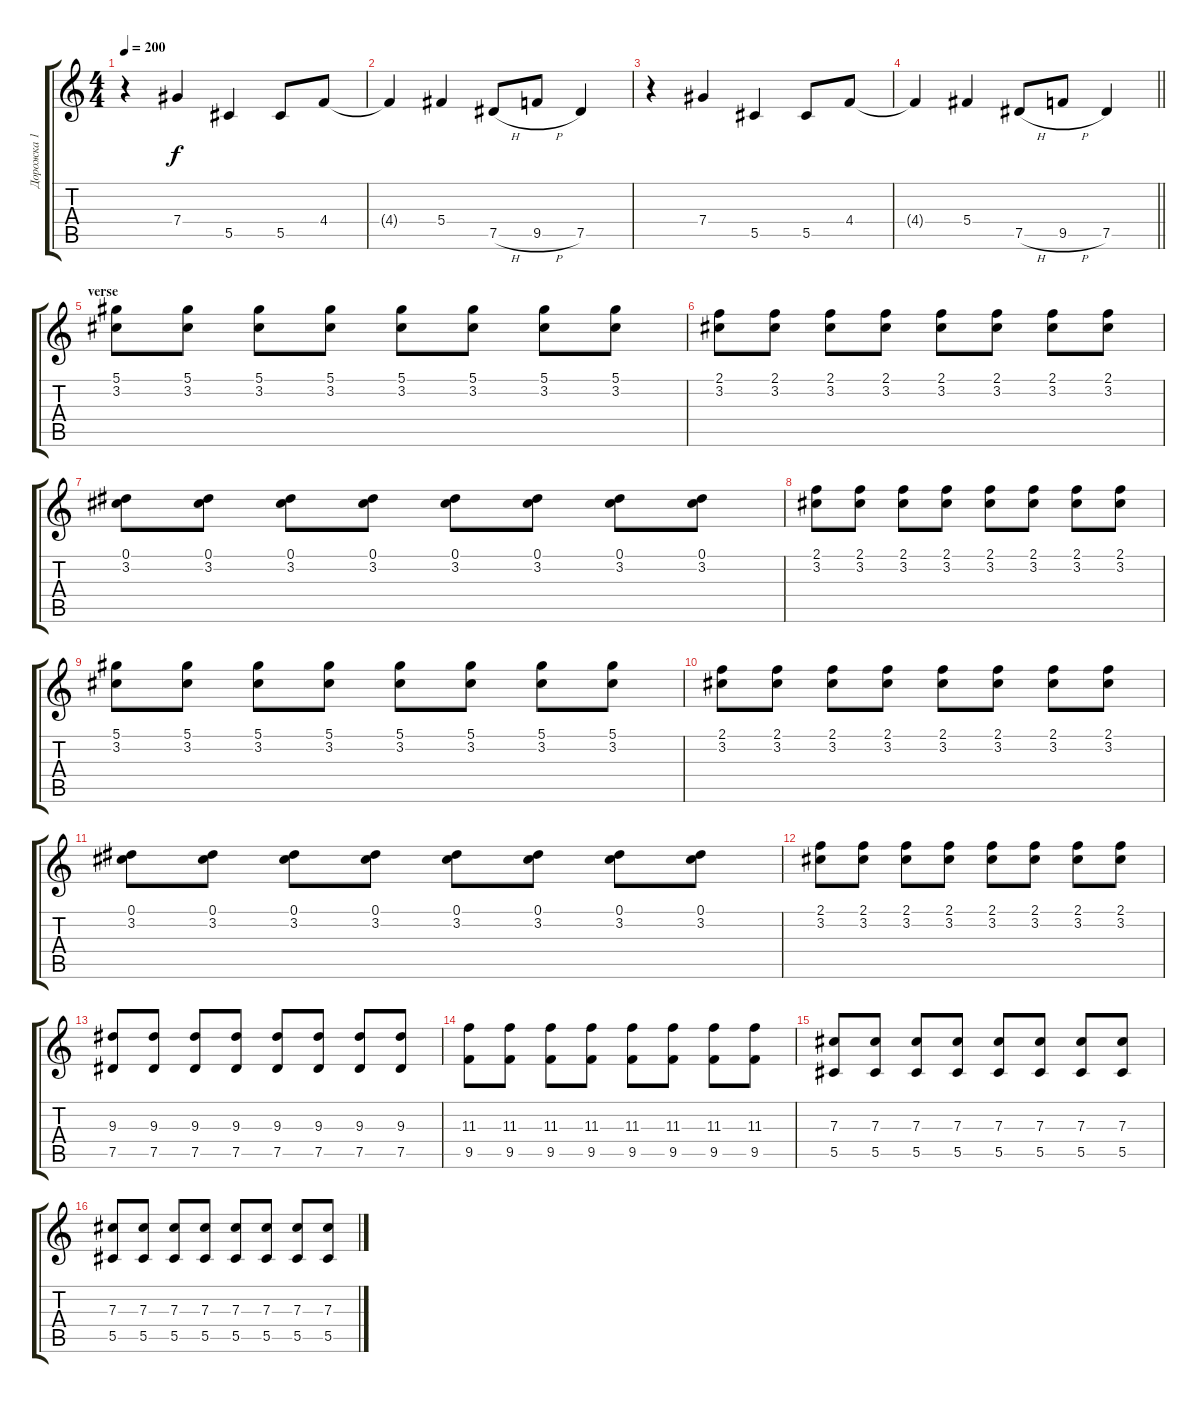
\track ("Дорожка 1" "Дорожка 1") {instrument distortionguitar}
\staff {score tabs}
\tuning (Eb4 Bb3 Gb3 Db3 Ab2 Db2) {hide}
\ts (4 4)
\tempo 200
\clef g2
\ks c
r.4{dy f} 7.4.4 5.5.4 5.5.8 4.4.8 |
4.4{t}.4 5.4.4 7.5{h}.8 9.5{h}.8 7.5.4 |
r.4 7.4.4 5.5.4 5.5.8 4.4.8 |
\barLineRight lightlight
4.4{t}.4 5.4.4 7.5{h}.8 9.5{h}.8 7.5.4 |
\section ("" "verse")
(5.1 3.2).8{volume 10} (5.1 3.2).8 (5.1 3.2).8 (5.1 3.2).8 (5.1 3.2).8 (5.1 3.2).8 (5.1 3.2).8 (5.1 3.2).8 |
(2.1 3.2).8 (2.1 3.2).8 (2.1 3.2).8 (2.1 3.2).8 (2.1 3.2).8 (2.1 3.2).8 (2.1 3.2).8 (2.1 3.2).8 |
(0.1 3.2).8 (0.1 3.2).8 (0.1 3.2).8 (0.1 3.2).8 (0.1 3.2).8 (0.1 3.2).8 (0.1 3.2).8 (0.1 3.2).8 |
(2.1 3.2).8 (2.1 3.2).8 (2.1 3.2).8 (2.1 3.2).8 (2.1 3.2).8 (2.1 3.2).8 (2.1 3.2).8 (2.1 3.2).8 |
(5.1 3.2).8 (5.1 3.2).8 (5.1 3.2).8 (5.1 3.2).8 (5.1 3.2).8 (5.1 3.2).8 (5.1 3.2).8 (5.1 3.2).8 |
(2.1 3.2).8 (2.1 3.2).8 (2.1 3.2).8 (2.1 3.2).8 (2.1 3.2).8 (2.1 3.2).8 (2.1 3.2).8 (2.1 3.2).8 |
(0.1 3.2).8 (0.1 3.2).8 (0.1 3.2).8 (0.1 3.2).8 (0.1 3.2).8 (0.1 3.2).8 (0.1 3.2).8 (0.1 3.2).8 |
(2.1 3.2).8 (2.1 3.2).8 (2.1 3.2).8 (2.1 3.2).8 (2.1 3.2).8 (2.1 3.2).8 (2.1 3.2).8 (2.1 3.2).8 |
(9.3 7.5).8 (9.3 7.5).8 (9.3 7.5).8 (9.3 7.5).8 (9.3 7.5).8 (9.3 7.5).8 (9.3 7.5).8 (9.3 7.5).8 |
(11.3 9.5).8 (11.3 9.5).8 (11.3 9.5).8 (11.3 9.5).8 (11.3 9.5).8 (11.3 9.5).8 (11.3 9.5).8 (11.3 9.5).8 |
(7.3 5.5).8 (7.3 5.5).8 (7.3 5.5).8 (7.3 5.5).8 (7.3 5.5).8 (7.3 5.5).8 (7.3 5.5).8 (7.3 5.5).8 |
(7.3 5.5).8 (7.3 5.5).8 (7.3 5.5).8 (7.3 5.5).8 (7.3 5.5).8 (7.3 5.5).8 (7.3 5.5).8 (7.3 5.5).8
